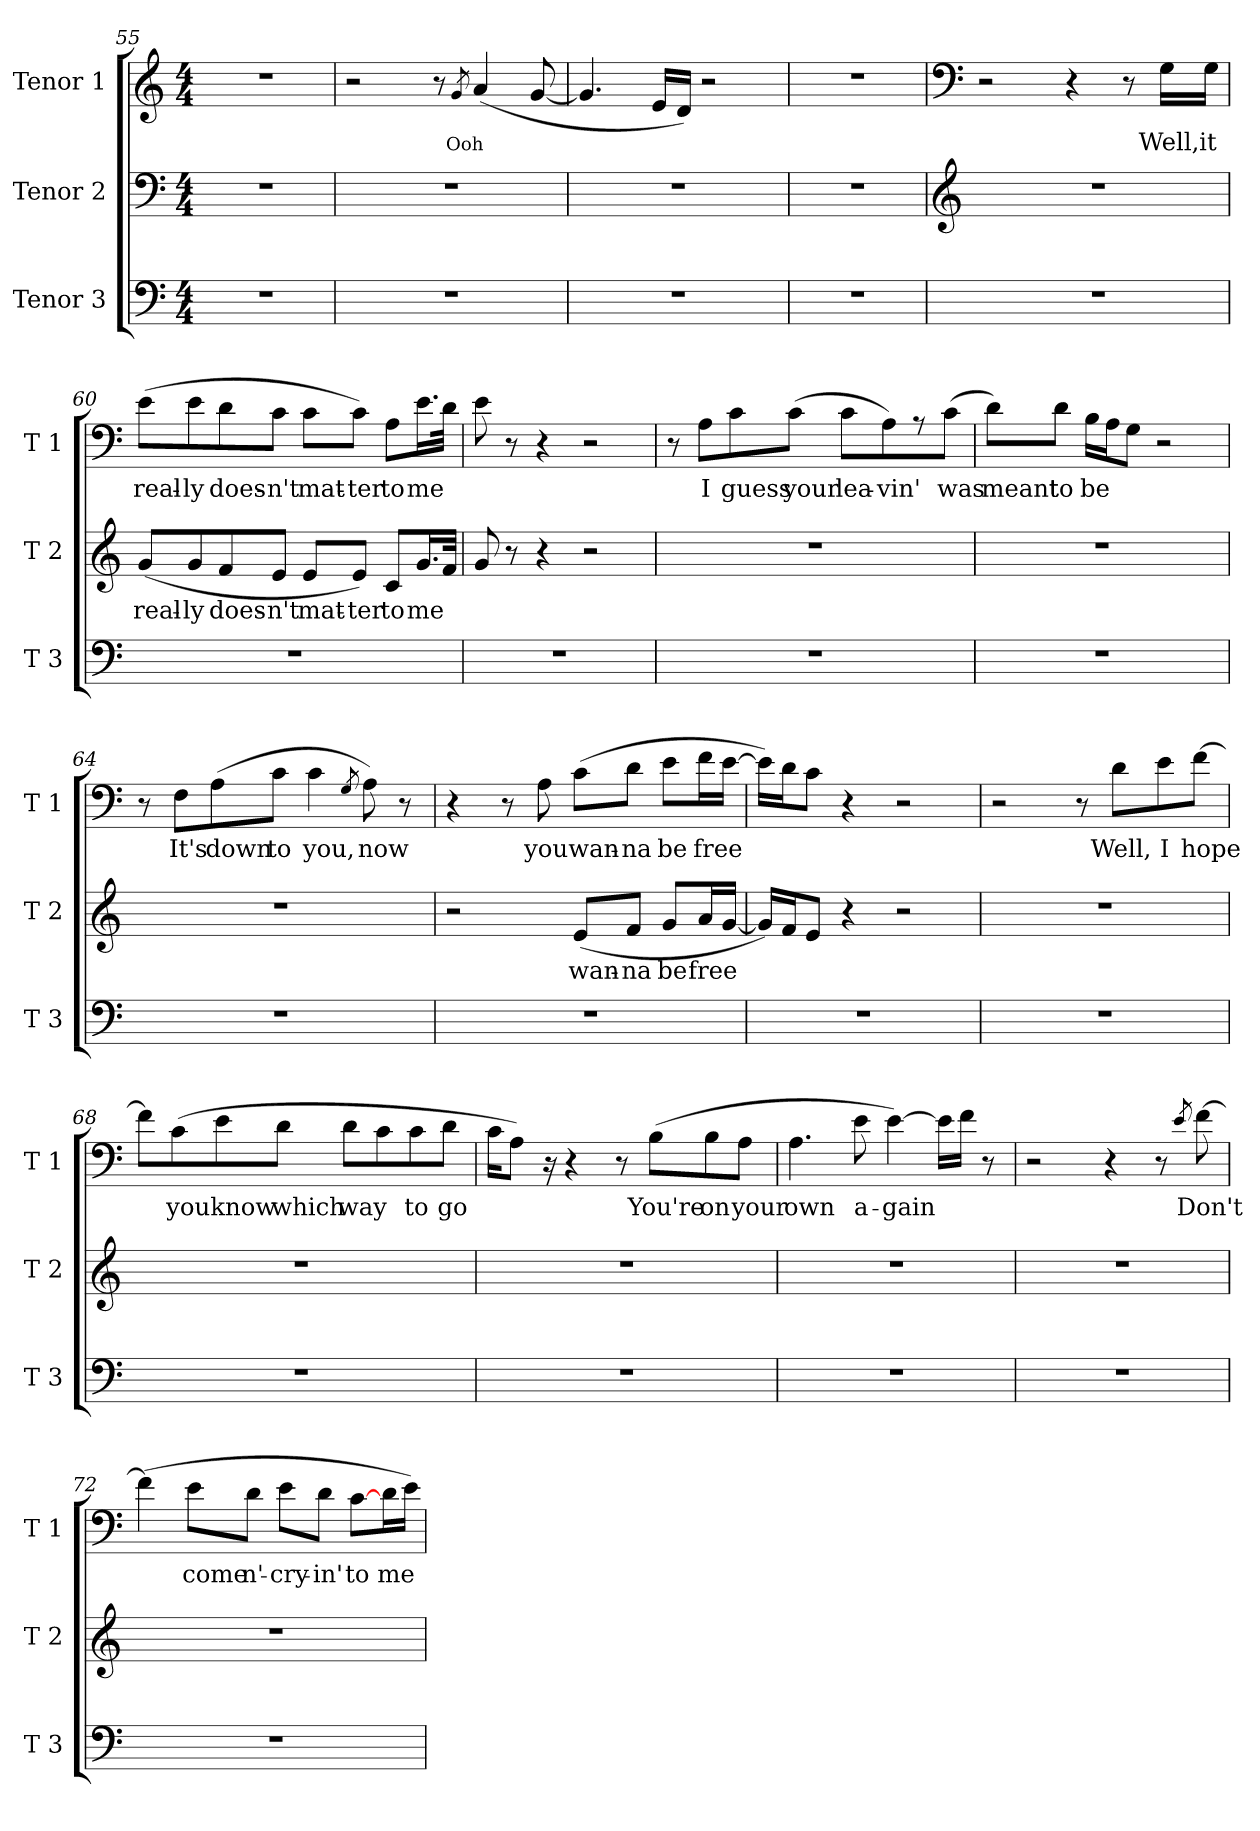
**kern	**kern	**text	**kern	**text
*part3	*part2	*part2	*part1	*part1
*staff3	*staff2	*staff2	*staff1	*staff1
*I"Tenor 3	*I"Tenor 2	*	*I"Tenor 1	*
*I'T 3	*I'T 2	*	*I'T 1	*
*clefF4	*clefF4	*	*clefG2	*
*k[]	*k[]	*	*k[]	*
*C:	*C:	*	*C:	*
*M4/4	*M4/4	*	*M4/4	*
=55	=55	=55	=55	=55
1r	1r	.	1r	.
!!LO:LB:g=z
=56	=56	=56	=56	=56
1r	1r	.	2r	.
.	.	.	8r	.
!	!	!	!	!LO:LY:b
.	.	.	8qg/	Ooh
.	.	.	(<4a/	.
.	.	.	[8g/	.
=57	=57	=57	=57	=57
1r	1r	.	4.g/]	.
.	.	.	16e/LL	.
.	.	.	16d/JJ)	.
!	!	!	!	!LO:LY:b
.	.	.	2r	\!
=58	=58	=58	=58	=58
1r	1r	.	1r	.
=59	=59	=59	=59	=59
*	*clefG2	*	*clefF4	*
1r	1r	.	2r	.
.	.	.	4r	.
.	.	.	8r	.
!	!	!	!	!LO:LY:b
.	.	.	16G\LL	Well,
!	!	!	!	!LO:LY:b
.	.	.	16G\JJ	it
!!LO:PB:g=z
=60	=60	=60	=60	=60
!	!	!LO:LY:b	!	!LO:LY:b
1r	(<8g/L	real-	(>8e\L	real-
!	!	!LO:LY:b	!	!LO:LY:b
.	8g/	-ly	8e\	-ly
!	!	!LO:LY:b	!	!LO:LY:b
.	8f/	does-	8d\	does-
!	!	!LO:LY:b	!	!LO:LY:b
.	8e/J	-n't	8c\J	-n't
!	!	!LO:LY:b	!	!LO:LY:b
.	8e/L	mat-	8c\L	mat-
!	!	!LO:LY:b	!	!LO:LY:b
.	8e/J)	-ter	8c\J)	-ter
!	!	!LO:LY:b	!	!LO:LY:b
.	8c/L	to	8A\L	to
!	!	!LO:LY:b	!	!LO:LY:b
.	16.g/L	me	16.e\L	me
.	32f/JJk	.	32d\JJk	.
=61	=61	=61	=61	=61
1r	8g/	.	8e\	.
!	!	!LO:LY:b	!	!LO:LY:b
.	8r	\!	8r	\!
.	4r	.	4r	.
.	2r	.	2r	.
=62	=62	=62	=62	=62
1r	1r	.	8r	.
!	!	!	!	!LO:LY:b
.	.	.	8A\L	I
!	!	!	!	!LO:LY:b
.	.	.	8c\	guess
!	!	!	!	!LO:LY:b
.	.	.	(>8c\J	your
!	!	!	!	!LO:LY:b
.	.	.	8c\L	lea-
!	!	!	!	!LO:LY:b
.	.	.	8A\)	-vin'
.	.	.	8r	.
!	!	!	!	!LO:LY:b
.	.	.	(>8c\J	was
=63	=63	=63	=63	=63
!	!	!	!	!LO:LY:b
1r	1r	.	8d\L)	meant
!	!	!	!	!LO:LY:b
.	.	.	8d\J	to
!	!	!	!	!LO:LY:b
.	.	.	16B\LL	be
.	.	.	16A\J	.
.	.	.	8G\J	.
!	!	!	!	!LO:LY:b
.	.	.	2r	.
!!LO:LB:g=z
=64	=64	=64	=64	=64
1r	1r	.	8r	.
!	!	!	!	!LO:LY:b
.	.	.	8F\L	It's
!	!	!	!	!LO:LY:b
.	.	.	(>8A\	down
!	!	!	!	!LO:LY:b
.	.	.	8c\J	to
!	!	!	!	!LO:LY:b
.	.	.	4c\	you,
.	.	.	8qG/	.
!	!	!	!	!LO:LY:b
.	.	.	8A\)	now
!	!	!	!	!LO:LY:b
.	.	.	8r	,
=65	=65	=65	=65	=65
1r	2r	.	4r	.
.	.	.	8r	.
!	!	!	!	!LO:LY:b
.	.	.	8A\	you
!	!	!LO:LY:b	!	!LO:LY:b
.	(<8e/L	wan-	(>8c\L	wan-
!	!	!LO:LY:b	!	!LO:LY:b
.	8f/J	-na	8d\J	-na
!	!	!LO:LY:b	!	!LO:LY:b
.	8g/L	be	8e\L	be
!	!	!LO:LY:b	!	!LO:LY:b
.	16a/L	free	16f\L	free
.	[16g/JJ	.	[16e\JJ	.
=66	=66	=66	=66	=66
1r	16g/LL])	.	16e\LL])	.
.	16f/J	.	16d\J	.
.	8e/J	.	8c\J	.
!	!	!LO:LY:b	!	!LO:LY:b
.	4r	\!	4r	\!
.	2r	.	2r	.
=67	=67	=67	=67	=67
1r	1r	.	2r	.
.	.	.	8r	.
!	!	!	!	!LO:LY:b
.	.	.	8d\L	Well,
!	!	!	!	!LO:LY:b
.	.	.	8e\	I
!	!	!	!	!LO:LY:b
.	.	.	[8f\J	hope
!!LO:LB:g=z
=68	=68	=68	=68	=68
1r	1r	.	8f\L]	.
!	!	!	!	!LO:LY:b
.	.	.	(>8c\	you
!	!	!	!	!LO:LY:b
.	.	.	8e\	know
!	!	!	!	!LO:LY:b
.	.	.	8d\J	which
!	!	!	!	!LO:LY:b
.	.	.	8d\L	way
.	.	.	8c\	.
!	!	!	!	!LO:LY:b
.	.	.	8c\	to
!	!	!	!	!LO:LY:b
.	.	.	8d\J	go
=69	=69	=69	=69	=69
1r	1r	.	16c\KL	.
.	.	.	8A\J)	.
!	!	!	!	!LO:LY:b
.	.	.	16r	.
.	.	.	4r	.
.	.	.	8r	.
!	!	!	!	!LO:LY:b
.	.	.	(>8B\L	You're
!	!	!	!	!LO:LY:b
.	.	.	8B\	on
!	!	!	!	!LO:LY:b
.	.	.	8A\J	your
=70	=70	=70	=70	=70
!	!	!	!	!LO:LY:b
1r	1r	.	4.A\	own
!	!	!	!	!LO:LY:b
.	.	.	8e\	a-
!	!	!	!	!LO:LY:b
.	.	.	[4e\)	-gain
.	.	.	16e\LL]	.
.	.	.	16f\JJ	.
!	!	!	!	!LO:LY:b
.	.	.	8r	\!
=71	=71	=71	=71	=71
1r	1r	.	2r	.
.	.	.	4r	.
.	.	.	8r	.
.	.	.	8qe/	.
!	!	!	!	!LO:LY:b
.	.	.	[8f\	Don't
!!LO:LB:g=z
=72	=72	=72	=72	=72
1r	1r	.	(>4f\]	.
!	!	!	!	!LO:LY:b
.	.	.	8e\L	come
!	!	!	!	!LO:LY:b
.	.	.	8d\J	n'-
!	!	!	!	!LO:LY:b
.	.	.	8e\L	-cry-
!	!	!	!	!LO:LY:b
.	.	.	8d\J	-in'
!	!	!	!	!LO:LY:b
.	.	.	[8c\L	to
!	!	!	!	!LO:LY:b
.	.	.	16d\L	me
.	.	.	16e\JJ)	.
=	=	=	=	=
*-	*-	*-	*-	*-
